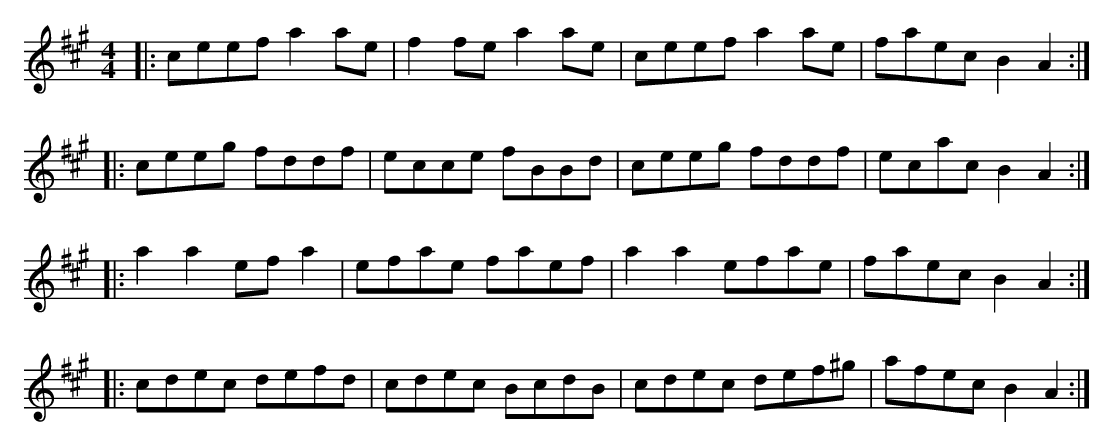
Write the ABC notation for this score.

X:1
M:4/4
K:A
|:ceef a2ae|f2fe a2ae|ceef a2ae|faec B2A2:|
|:ceeg fddf|ecce fBBd|ceeg fddf|ecac B2A2:|
|:a2a2 efa2|efae faef|a2a2 efae|faec B2A2:|
|:cdec defd|cdec BcdB|cdec def^g|afec B2A2:|
